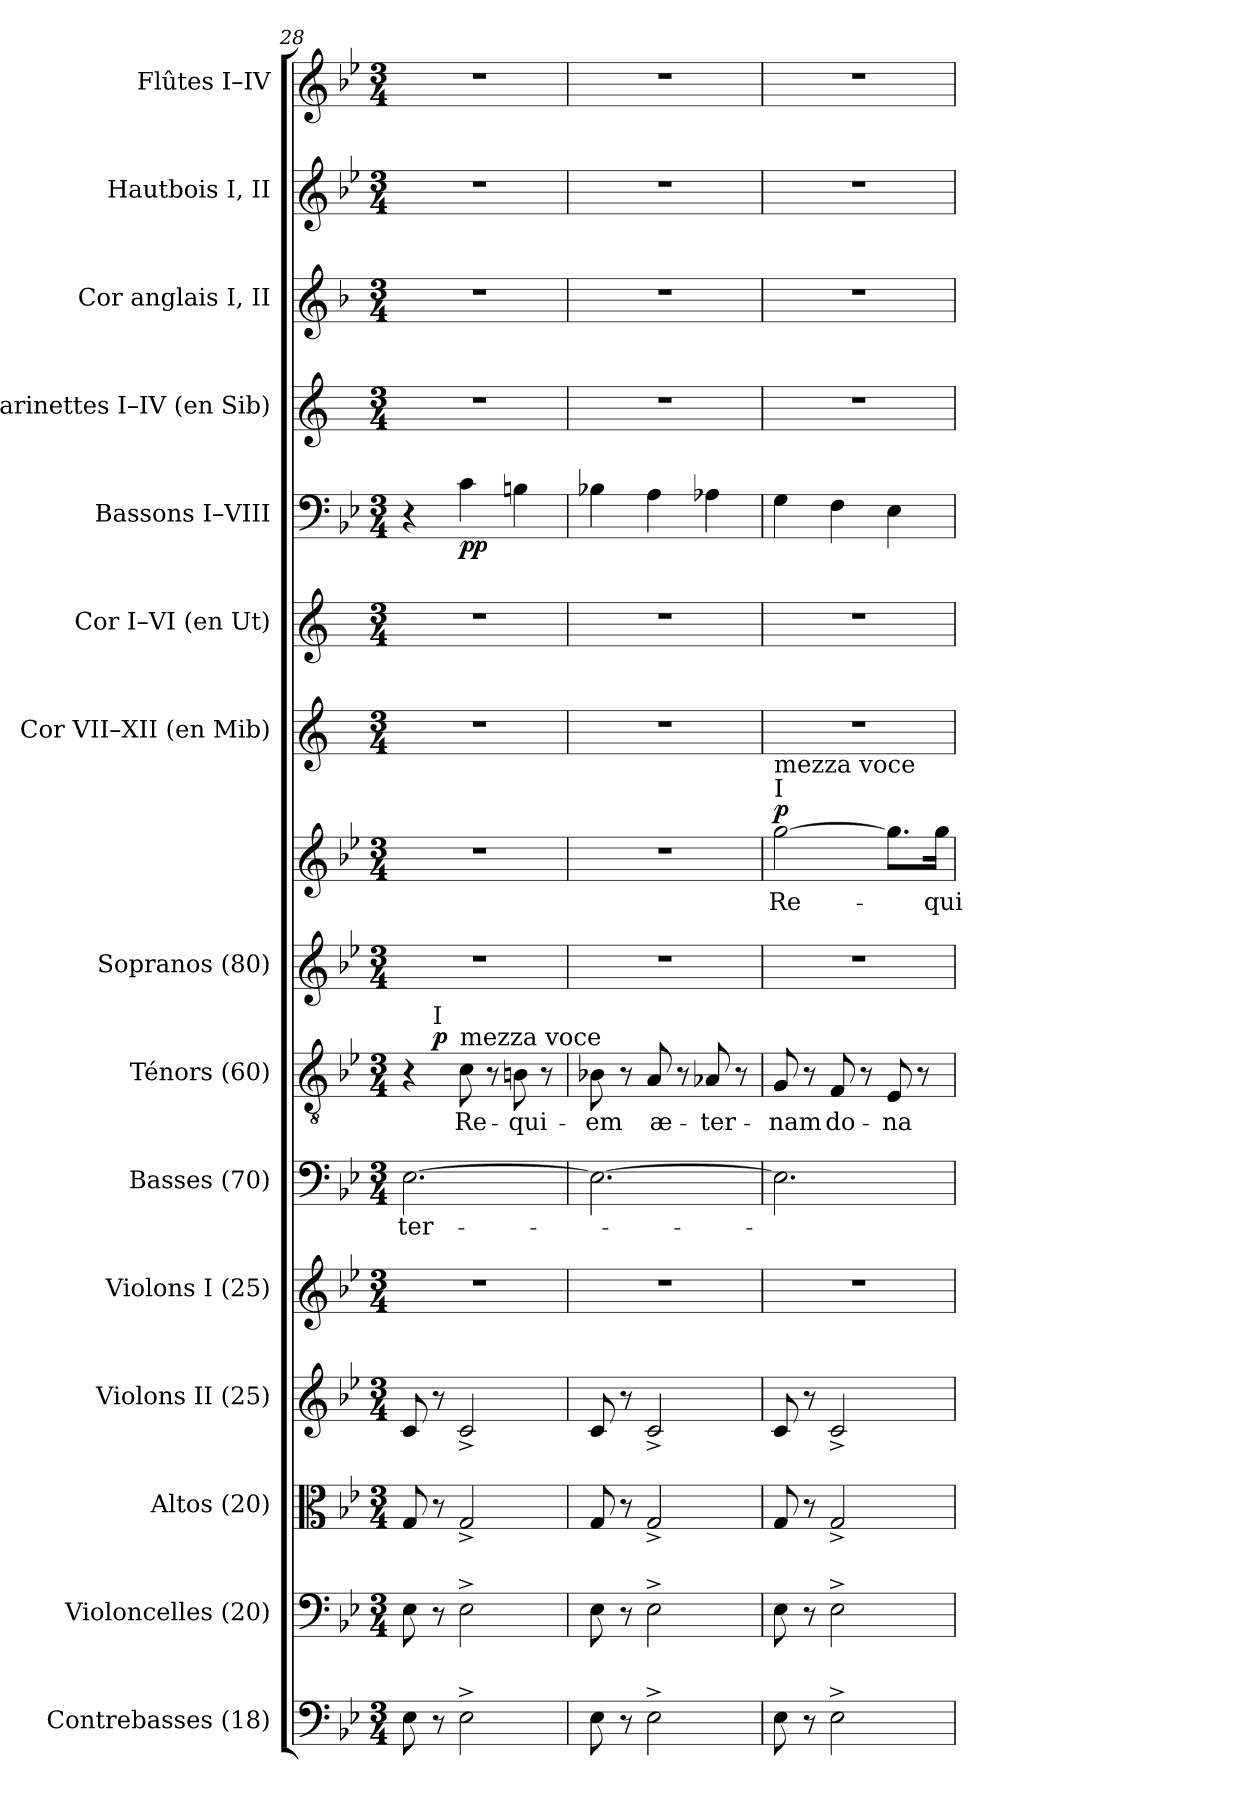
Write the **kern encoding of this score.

**kern	**kern	**kern	**kern	**kern	**kern	**text	**kern	**text	**dynam	**kern	**kern	**text	**dynam	**kern	**kern	**kern	**dynam	**kern	**kern	**kern	**kern
*part15	*part14	*part13	*part12	*part11	*part10	*part10	*part9	*part9	*part9	*part8	*part8	*part8	*part8	*part7	*part6	*part5	*part5	*part4	*part3	*part2	*part1
*staff16	*staff15	*staff14	*staff13	*staff12	*staff11	*staff11	*staff10	*staff10	*staff10	*staff9	*staff8	*staff8	*staff8/9	*staff7	*staff6	*staff5	*staff5	*staff4	*staff3	*staff2	*staff1
*I"Contrebasses (18)	*I"Violoncelles (20)	*I"Altos (20)	*I"Violons II (25)	*I"Violons I (25)	*I"Basses (70)	*	*I"Ténors (60)	*	*	*I"Sopranos (80)	*	*	*	*I"Cor VII–XII (en Mib)	*I"Cor I–VI (en Ut)	*I"Bassons I–VIII	*	*I"Clarinettes I–IV (en Sib)	*I"Cor anglais I, II	*I"Hautbois I, II	*I"Flûtes I–IV
*I'Cb.	*I'Vlles	*I'Altos	*I'Vns II	*I'Vns I	*I'Basses	*	*I'Tén.	*	*	*I'Sopr.	*	*	*	*I'Cor (Mib)	*I'Cor (Ut)	*I'Bns	*	*I'Cl. (Sib)	*I'C. a.	*I'Hb.	*I'Fl.
*clefF4	*clefF4	*clefC3	*clefG2	*clefG2	*clefF4	*	*clefGv2	*	*	*clefG2	*clefG2	*	*	*clefG2	*clefG2	*clefF4	*	*clefG2	*clefG2	*clefG2	*clefG2
*ITrd7c12	*	*	*	*	*	*	*ITrd7c12	*	*	*	*	*	*	*ITrd5c9	*ITrd7c12	*	*	*ITrd1c2	*ITrd4c7	*	*
*k[b-e-]	*k[b-e-]	*k[b-e-]	*k[b-e-]	*k[b-e-]	*k[b-e-]	*	*k[b-e-]	*	*	*k[b-e-]	*k[b-e-]	*	*	*k[b-e-a-]	*k[]	*k[b-e-]	*	*k[b-e-]	*k[b-e-]	*k[b-e-]	*k[b-e-]
*B-:	*B-:	*B-:	*B-:	*B-:	*B-:	*	*B-:	*	*	*B-:	*B-:	*	*	*E-:	*C:	*B-:	*	*B-:	*B-:	*B-:	*B-:
*M3/4	*M3/4	*M3/4	*M3/4	*M3/4	*M3/4	*	*M3/4	*	*	*M3/4	*M3/4	*	*	*M3/4	*M3/4	*M3/4	*	*M3/4	*M3/4	*M3/4	*M3/4
=28	=28	=28	=28	=28	=28	=28	=28	=28	=28	=28	=28	=28	=28	=28	=28	=28	=28	=28	=28	=28	=28
!	!	!	!	!LO:N:vis=1	!	!	!	!	!	!	!	!	!	!	!	!	!	!	!	!	!
!	!	!	!	!	!	!LO:LY:b:color=#000000	!	!	!	!LO:N:vis=1	!LO:N:vis=1	!	!	!LO:N:vis=1	!LO:N:vis=1	!	!	!LO:N:vis=1	!LO:N:vis=1	!LO:N:vis=1	!LO:N:vis=1
*	*	*	*	*	*	*	*^	*	*	*	*	*	*	*	*	*	*	*	*	*	*
8EE-i\	8E-i\	8Gi/	8ci/	2.r	[>2.E-i\	-ter-	4r	8ryy	.	.	2.r	2.r	.	.	2.r	2.r	4r	.	2.r	2.r	2.r	2.r
!	!	!	!	!	!	!	!	!LO:TX:a:t=I	!	!	!	!	!	!	!	!	!	!	!	!	!	!
8r	8r	8r	8r	.	.	.	.	2ryy	.	p	.	.	.	.	.	.	.	.	.	.	.	.
!	!	!	!	!	!	!	!LO:TX:a:t=mezza voce	!	!	!	!	!	!	!	!	!	!	!	!	!	!	!
!	!	!	!	!	!	!	!	!	!LO:LY:b:color=#000000	!	!	!	!	!	!	!	!	!	!	!	!	!
2EE-^i\	2E-^i\	2G^i/	2c^i/	.	.	.	8Ci\	.	Re-	.	.	.	.	.	.	.	4ci\	pp	.	.	.	.
.	.	.	.	.	.	.	8r	.	.	.	.	.	.	.	.	.	.	.	.	.	.	.
!	!	!	!	!	!	!	!	!	!LO:LY:b:color=#000000	!	!	!	!	!	!	!	!	!	!	!	!	!
.	.	.	.	.	.	.	8BBni\	.	-qui-	.	.	.	.	.	.	.	4Bni\	.	.	.	.	.
.	.	.	.	.	.	.	8r	8ryy	.	.	.	.	.	.	.	.	.	.	.	.	.	.
=29	=29	=29	=29	=29	=29	=29	=29	=29	=29	=29	=29	=29	=29	=29	=29	=29	=29	=29	=29	=29	=29	=29
!	!	!	!	!LO:N:vis=1	!	!	!	!	!	!	!	!	!	!	!	!	!	!	!	!	!	!
*	*	*	*	*	*	*	*v	*v	*	*	*	*	*	*	*	*	*	*	*	*	*	*
*	*	*	*	*	*	*	*^	*	*	*	*	*	*	*	*	*	*	*	*	*	*
!	!	!	!	!	!	!	!	!	!LO:LY:b:color=#000000	!	!LO:N:vis=1	!LO:N:vis=1	!	!	!LO:N:vis=1	!LO:N:vis=1	!	!	!LO:N:vis=1	!LO:N:vis=1	!LO:N:vis=1	!LO:N:vis=1
*	*	*	*	*	*	*	*v	*v	*	*	*	*	*	*	*	*	*	*	*	*	*	*
8EE-i\	8E-i\	8Gi/	8ci/	2.r	2.E-i\_>	.	8BB-Xi\	-em	.	2.r	2.r	.	.	2.r	2.r	4B-Xi\	.	2.r	2.r	2.r	2.r
8r	8r	8r	8r	.	.	.	8r	.	.	.	.	.	.	.	.	.	.	.	.	.	.
!	!	!	!	!	!	!	!	!LO:LY:b:color=#000000	!	!	!	!	!	!	!	!	!	!	!	!	!
2EE-^i\	2E-^i\	2G^i/	2c^i/	.	.	.	8AAi/	æ-	.	.	.	.	.	.	.	4Ai\	.	.	.	.	.
.	.	.	.	.	.	.	8r	.	.	.	.	.	.	.	.	.	.	.	.	.	.
!	!	!	!	!	!	!	!	!LO:LY:b:color=#000000	!	!	!	!	!	!	!	!	!	!	!	!	!
.	.	.	.	.	.	.	8AA-Xi/	-ter-	.	.	.	.	.	.	.	4A-Xi\	.	.	.	.	.
.	.	.	.	.	.	.	8r	.	.	.	.	.	.	.	.	.	.	.	.	.	.
=30	=30	=30	=30	=30	=30	=30	=30	=30	=30	=30	=30	=30	=30	=30	=30	=30	=30	=30	=30	=30	=30
!	!	!	!	!LO:N:vis=1	!	!	!	!	!	!	!	!	!	!	!	!	!	!	!	!	!
!	!	!	!	!	!	!	!	!LO:LY:b:color=#000000	!	!LO:N:vis=1	!	!	!	!	!	!	!	!	!	!	!
!	!	!	!	!	!	!	!	!	!	!	!LO:TX:a:t=I	!	!	!	!	!	!	!	!	!	!
!	!	!	!	!	!	!	!	!	!	!	!LO:TX:a:t=mezza voce	!	!	!	!	!	!	!	!	!	!
!	!	!	!	!	!	!	!	!	!	!	!	!LO:LY:b:color=#000000	!	!LO:N:vis=1	!LO:N:vis=1	!	!	!LO:N:vis=1	!LO:N:vis=1	!LO:N:vis=1	!LO:N:vis=1
8EE-i\	8E-i\	8Gi/	8ci/	2.r	2.E-i\]	.	8GGi/	-nam	.	2.r	[>2ggi\	Re-	p	2.r	2.r	4Gi\	.	2.r	2.r	2.r	2.r
8r	8r	8r	8r	.	.	.	8r	.	.	.	.	.	.	.	.	.	.	.	.	.	.
!	!	!	!	!	!	!	!	!LO:LY:b:color=#000000	!	!	!	!	!	!	!	!	!	!	!	!	!
2EE-^i\	2E-^i\	2G^i/	2c^i/	.	.	.	8FFi/	do-	.	.	.	.	.	.	.	4Fi\	.	.	.	.	.
.	.	.	.	.	.	.	8r	.	.	.	.	.	.	.	.	.	.	.	.	.	.
!	!	!	!	!	!	!	!	!LO:LY:b:color=#000000	!	!	!	!	!	!	!	!	!	!	!	!	!
.	.	.	.	.	.	.	8EE-i/	-na	.	.	8.ggi\L]	.	.	.	.	4E-i\	.	.	.	.	.
.	.	.	.	.	.	.	8r	.	.	.	.	.	.	.	.	.	.	.	.	.	.
!	!	!	!	!	!	!	!	!	!	!	!	!LO:LY:b:color=#000000	!	!	!	!	!	!	!	!	!
.	.	.	.	.	.	.	.	.	.	.	16ggi\Jk	-qui-	.	.	.	.	.	.	.	.	.
=	=	=	=	=	=	=	=	=	=	=	=	=	=	=	=	=	=	=	=	=	=
*-	*-	*-	*-	*-	*-	*-	*-	*-	*-	*-	*-	*-	*-	*-	*-	*-	*-	*-	*-	*-	*-
